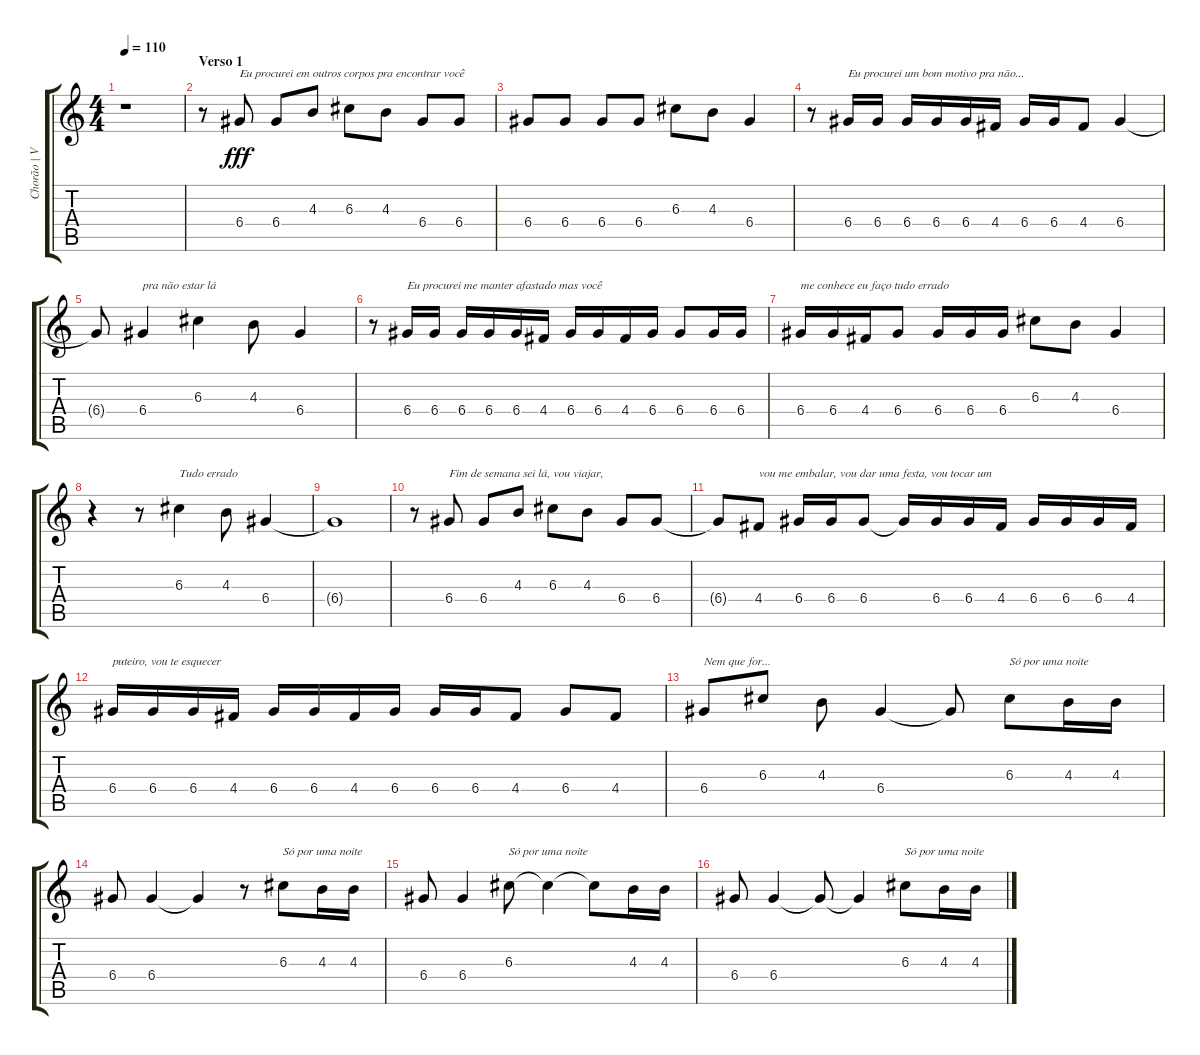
\track ("Chorão | Vocal" "Chorão | V") {instrument overdrivenguitar}
\staff {score tabs}
\tuning (E4 B3 G3 D3 A2 E2) {hide}
\ts (4 4)
\tempo 110
\clef g2
\ks c
r.1{dy fff} |
\section ("" "Verso 1")
r.8 6.4.8{txt "Eu procurei em outros corpos pra encontrar você"} 6.4.8 4.3.8 6.3.8 4.3.8 6.4.8 6.4.8 |
6.4.8 6.4.8 6.4.8 6.4.8 6.3.8 4.3.8 6.4.4 |
r.8 6.4.16{txt "Eu procurei um bom motivo pra não..."} 6.4.16 6.4.16 6.4.16 6.4.16 4.4.16 6.4.16 6.4.16 4.4.8 6.4.4 |
6.4{t}.8 6.4.4{txt "pra não estar lá"} 6.3.4 4.3.8 6.4.4 |
r.8 6.4.16{txt "Eu procurei me manter afastado mas você"} 6.4.16 6.4.16 6.4.16 6.4.16 4.4.16 6.4.16 6.4.16 4.4.16 6.4.16 6.4.8 6.4.16 6.4.16 |
6.4.16{txt "me conhece eu faço tudo errado"} 6.4.16 4.4.16 6.4.8 6.4.16 6.4.16 6.4.16 6.3.8 4.3.8 6.4.4 |
r.4 r.8 6.3.4{txt "Tudo errado"} 4.3.8 6.4.4 |
6.4{t}.1 |
r.8 6.4.8{txt "Fim de semana sei lá, vou viajar,"} 6.4.8 4.3.8 6.3.8 4.3.8 6.4.8 6.4.8 |
6.4{t}.8 4.4.8{txt "vou me embalar, vou dar uma festa, vou tocar um "} 6.4.16 6.4.16 6.4.8 6.4{t}.16 6.4.16 6.4.16 4.4.16 6.4.16 6.4.16 6.4.16 4.4.16 |
6.4.16{txt "puteiro, vou te esquecer"} 6.4.16 6.4.16 4.4.16 6.4.16 6.4.16 4.4.16 6.4.16 6.4.16 6.4.16 4.4.8 6.4.8 4.4.8 |
6.4.8{txt "Nem que for..."} 6.3.8 4.3.8 6.4.4 6.4{t}.8 6.3.8{txt "Só por uma noite"} 4.3.16 4.3.16 |
6.4.8 6.4.4 6.4{t}.4 r.8 6.3.8{txt "Só por uma noite"} 4.3.16 4.3.16 |
6.4.8 6.4.4 6.3.8{txt "Só por uma noite"} 6.3{t}.4 6.3{t}.8 4.3.16 4.3.16 |
6.4.8 6.4.4 6.4{t}.8 6.4{t}.4 6.3.8{txt "Só por uma noite"} 4.3.16 4.3.16
